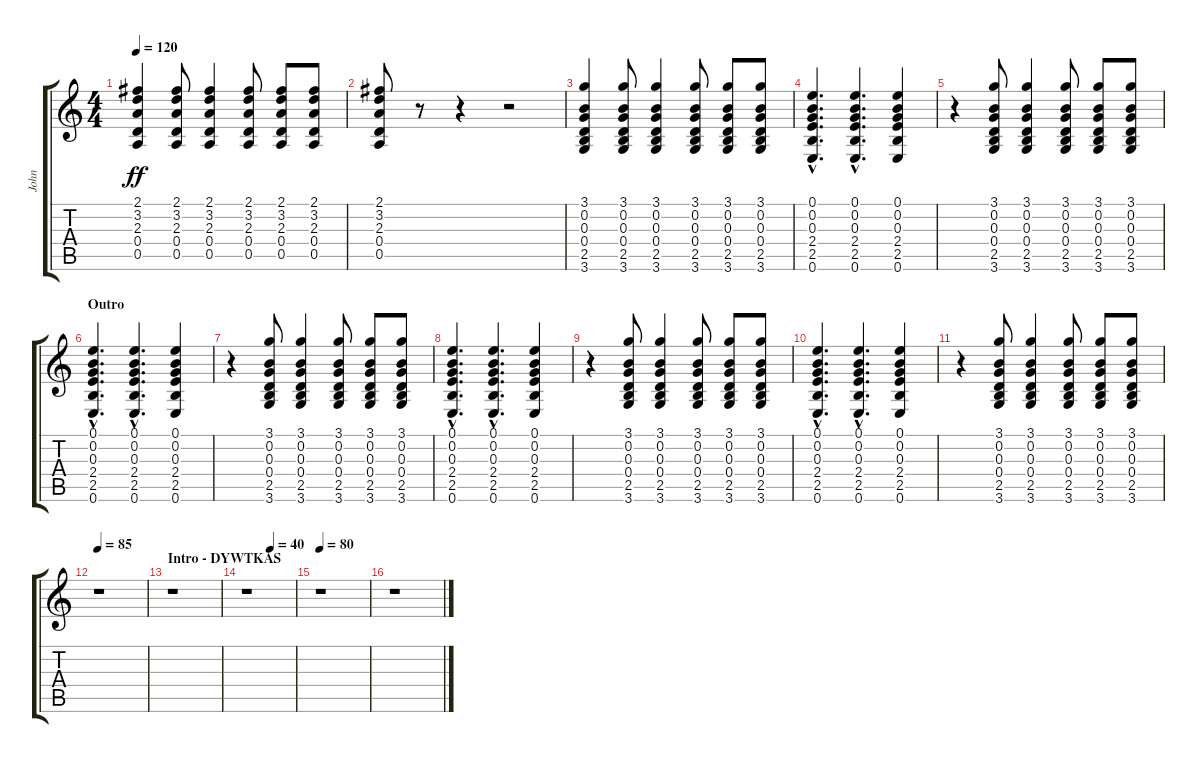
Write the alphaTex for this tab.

\track ("John" "John") {instrument acousticguitarnylon}
\staff {score tabs}
\tuning (E4 B3 G3 D3 A2 E2) {hide}
\ts (4 4)
\tempo 120
\clef g2
\ks c
(2.1 3.2 2.3 0.4 0.5).4{dy ff} (2.1 3.2 2.3 0.4 0.5).8 (2.1 3.2 2.3 0.4 0.5).4 (2.1 3.2 2.3 0.4 0.5).8 (2.1 3.2 2.3 0.4 0.5).8 (2.1 3.2 2.3 0.4 0.5).8 |
(2.1 3.2 2.3 0.4 0.5).8 r.8 r.4 r.2 |
(3.1 0.2 0.3 0.4 2.5 3.6).4 (3.1 0.2 0.3 0.4 2.5 3.6).8 (3.1 0.2 0.3 0.4 2.5 3.6).4 (3.1 0.2 0.3 0.4 2.5 3.6).8 (3.1 0.2 0.3 0.4 2.5 3.6).8 (3.1 0.2 0.3 0.4 2.5 3.6).8 |
(0.1{hac} 0.2{hac} 0.3{hac} 2.4{hac} 2.5{hac} 0.6{hac}).4{d} (0.1{hac} 0.2{hac} 0.3{hac} 2.4{hac} 2.5{hac} 0.6{hac}).4{d} (0.1 0.2 0.3 2.4 2.5 0.6).4 |
r.4 (3.1 0.2 0.3 0.4 2.5 3.6).8 (3.1 0.2 0.3 0.4 2.5 3.6).4 (3.1 0.2 0.3 0.4 2.5 3.6).8 (3.1 0.2 0.3 0.4 2.5 3.6).8 (3.1 0.2 0.3 0.4 2.5 3.6).8 |
\section ("" "Outro")
(0.1{hac} 0.2{hac} 0.3{hac} 2.4{hac} 2.5{hac} 0.6{hac}).4{d} (0.1{hac} 0.2{hac} 0.3{hac} 2.4{hac} 2.5{hac} 0.6{hac}).4{d} (0.1 0.2 0.3 2.4 2.5 0.6).4 |
r.4 (3.1 0.2 0.3 0.4 2.5 3.6).8 (3.1 0.2 0.3 0.4 2.5 3.6).4 (3.1 0.2 0.3 0.4 2.5 3.6).8 (3.1 0.2 0.3 0.4 2.5 3.6).8 (3.1 0.2 0.3 0.4 2.5 3.6).8 |
(0.1{hac} 0.2{hac} 0.3{hac} 2.4{hac} 2.5{hac} 0.6{hac}).4{d} (0.1{hac} 0.2{hac} 0.3{hac} 2.4{hac} 2.5{hac} 0.6{hac}).4{d} (0.1 0.2 0.3 2.4 2.5 0.6).4 |
r.4 (3.1 0.2 0.3 0.4 2.5 3.6).8 (3.1 0.2 0.3 0.4 2.5 3.6).4 (3.1 0.2 0.3 0.4 2.5 3.6).8 (3.1 0.2 0.3 0.4 2.5 3.6).8 (3.1 0.2 0.3 0.4 2.5 3.6).8 |
(0.1{hac} 0.2{hac} 0.3{hac} 2.4{hac} 2.5{hac} 0.6{hac}).4{d} (0.1{hac} 0.2{hac} 0.3{hac} 2.4{hac} 2.5{hac} 0.6{hac}).4{d} (0.1 0.2 0.3 2.4 2.5 0.6).4 |
r.4 (3.1 0.2 0.3 0.4 2.5 3.6).8 (3.1 0.2 0.3 0.4 2.5 3.6).4 (3.1 0.2 0.3 0.4 2.5 3.6).8 (3.1 0.2 0.3 0.4 2.5 3.6).8 (3.1 0.2 0.3 0.4 2.5 3.6).8 |
\tempo 85
r.1 |
\section ("" "Intro - DYWTKAS")
r.1 |
\tempo (40 0.5)
r.1 |
\tempo 80
r.1 |
r.1
